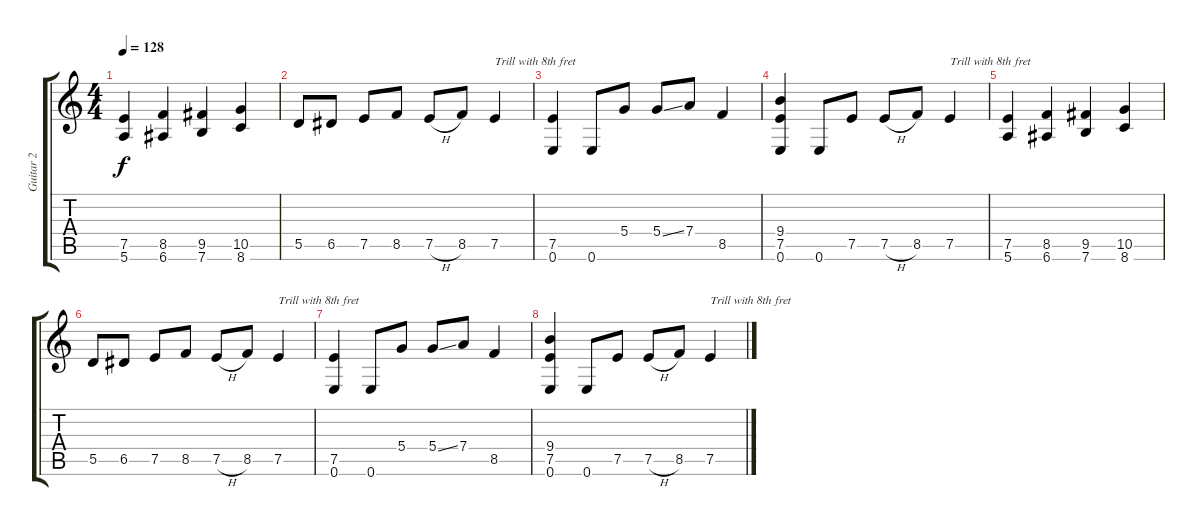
\track ("Guitar 2" "Guitar 2") {instrument distortionguitar}
\staff {score tabs}
\tuning (E4 B3 G3 D3 A2 E2) {hide}
\ts (4 4)
\tempo 128
\clef g2
\ks c
(7.5 5.6).4{dy f} (8.5 6.6).4 (9.5 7.6).4 (10.5 8.6).4 |
5.5.8 6.5.8 7.5.8 8.5.8 7.5{h}.8 8.5.8 7.5.4{txt "Trill with 8th fret"} |
(7.5 0.6).4 0.6.8 5.4.8 5.4{ss}.8 7.4.8 8.5.4 |
(9.4 7.5 0.6).4 0.6.8 7.5.8 7.5{h}.8 8.5.8 7.5.4{txt "Trill with 8th fret"} |
(7.5 5.6).4 (8.5 6.6).4 (9.5 7.6).4 (10.5 8.6).4 |
5.5.8 6.5.8 7.5.8 8.5.8 7.5{h}.8 8.5.8 7.5.4{txt "Trill with 8th fret"} |
(7.5 0.6).4 0.6.8 5.4.8 5.4{ss}.8 7.4.8 8.5.4 |
(9.4 7.5 0.6).4 0.6.8 7.5.8 7.5{h}.8 8.5.8 7.5.4{txt "Trill with 8th fret"}
